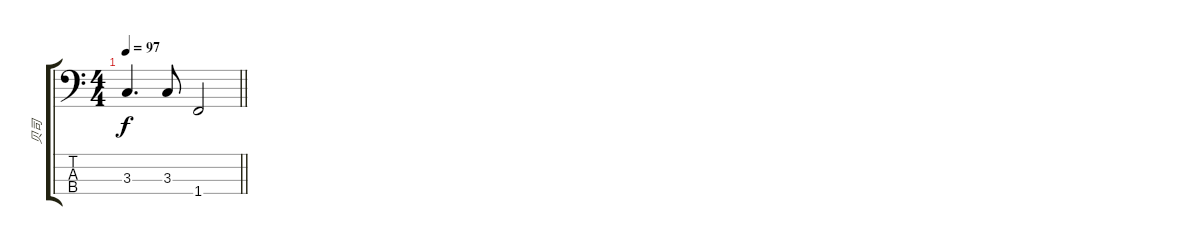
\track ("贝司" "贝司") {instrument electricbassfinger}
\staff {score tabs}
\tuning (G2 D2 A1 E1) {hide}
\ts (4 4)
\tempo 97
\clef f4
\barLineRight lightlight
\ks c
3.3.4{d dy f} 3.3.8 1.4.2
